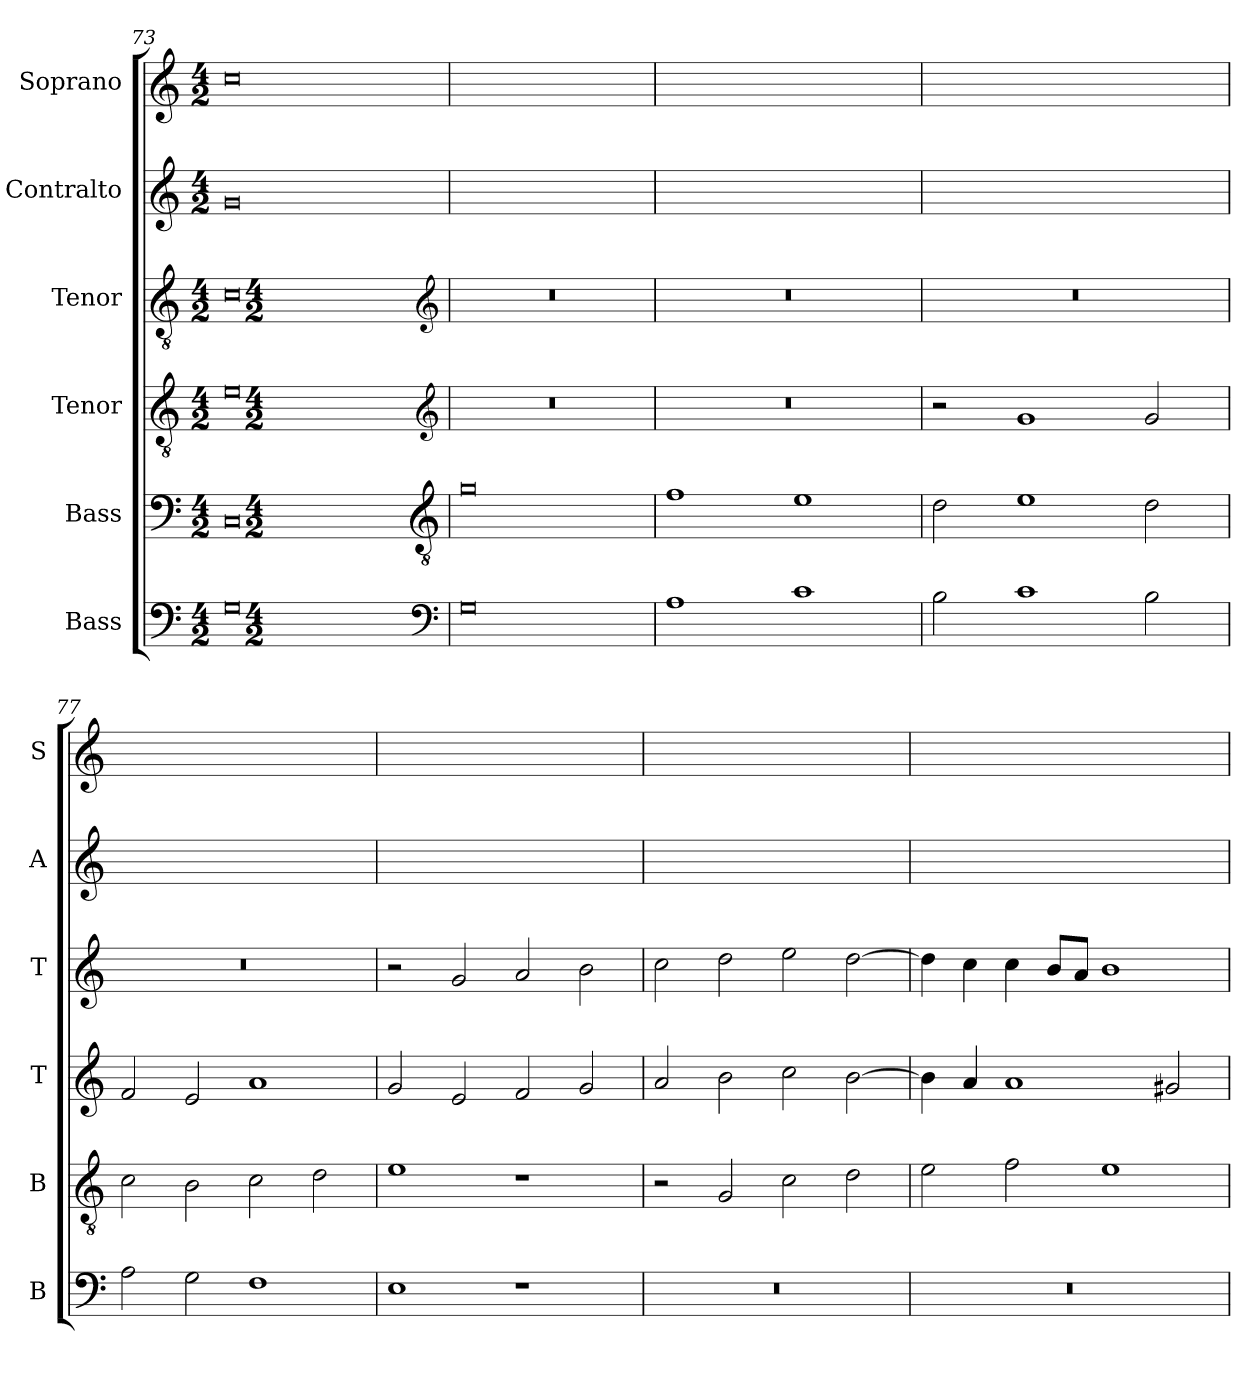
**kern	**kern	**kern	**kern	**kern	**kern
*part6	*part5	*part4	*part3	*part2	*part1
*staff6	*staff5	*staff4	*staff3	*staff2	*staff1
*I"Bass	*I"Bass	*I"Tenor	*I"Tenor	*I"Contralto	*I"Soprano
*I'B	*I'B	*I'T	*I'T	*I'A	*I'S
*clefF4	*clefF4	*clefGv2	*clefGv2	*clefG2	*clefG2
*k[]	*k[]	*k[]	*k[]	*k[]	*k[]
*C:ion	*C:ion	*C:ion	*C:ion	*C:ion	*C:ion
*M4/2	*M4/2	*M4/2	*M4/2	*M4/2	*M4/2
=73	=73	=73	=73	=73	=73
0G	0C	0e	0c	0g	0cc
*clefF4	*clefGv2	*clefG2	*clefG2	*	*
*k[]	*k[]	*k[]	*k[]	*	*
*C:ion	*C:ion	*C:ion	*C:ion	*	*
*M4/2	*M4/2	*M4/2	*M4/2	*	*
=74	=74	=74	=74	=74	=74
0G	0g	0r	0r	0ryy	0ryy
=75	=75	=75	=75	=75	=75
1A	1f	0r	0r	0ryy	0ryy
1c	1e	.	.	.	.
=76	=76	=76	=76	=76	=76
2B	2d	2r	0r	0ryy	0ryy
1c	1e	1g	.	.	.
2B	2d	2g	.	.	.
=77	=77	=77	=77	=77	=77
2A	2c	2f	0r	0ryy	0ryy
2G	2B	2e	.	.	.
1F	2c	1a	.	.	.
.	2d	.	.	.	.
=78	=78	=78	=78	=78	=78
1E	1e	2g	2r	0ryy	0ryy
.	.	2e	2g	.	.
1r	1r	2f	2a	.	.
.	.	2g	2b	.	.
=79	=79	=79	=79	=79	=79
0r	2r	2a	2cc	0ryy	0ryy
.	2G	2b	2dd	.	.
.	2c	2cc	2ee	.	.
.	2d	[2b	[2dd	.	.
=80	=80	=80	=80	=80	=80
0r	2e	4b]	4dd]	0ryy	0ryy
.	.	4a	4cc	.	.
.	2f	1a	4cc	.	.
.	.	.	8b/L	.	.
.	.	.	8a/J	.	.
.	1e	.	1b	.	.
.	.	2g#X	.	.	.
=	=	=	=	=	=
*-	*-	*-	*-	*-	*-
